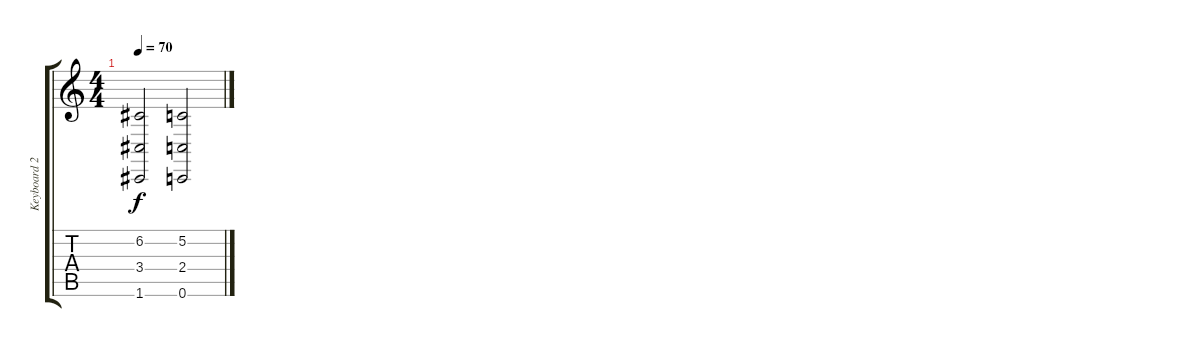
\track ("Keyboard 2 (Strings)" "Keyboard 2") {instrument stringensemble1}
\staff {score tabs}
\tuning (C4 G3 Eb3 Bb2 F2 C2) {hide}
\ts (4 4)
\tempo 70
\clef g2
\ks c
(6.2 3.4 1.6).2{dy f volume 0} (5.2 2.4 0.6).2
